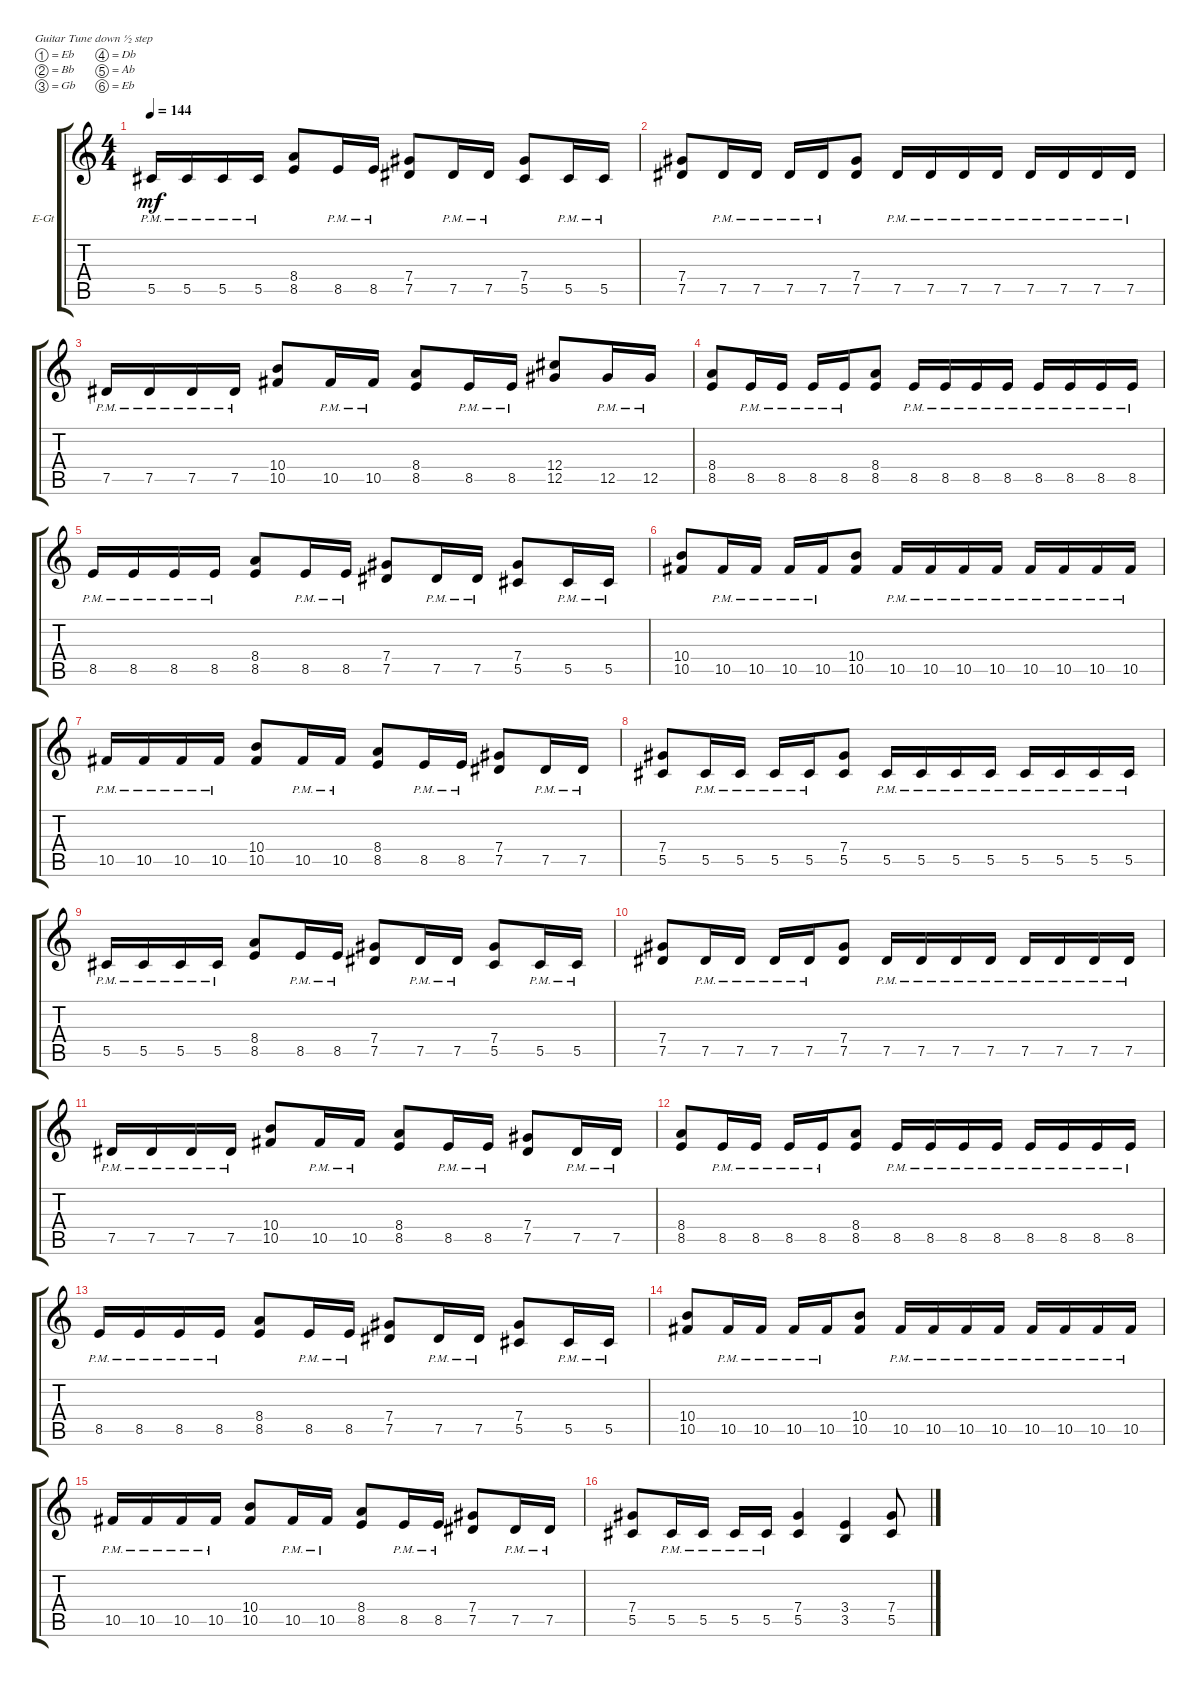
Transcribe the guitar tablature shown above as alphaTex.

\bracketExtendMode groupsimilarinstruments
\firstSystemTrackNameOrientation horizontal
\otherSystemsTrackNameOrientation horizontal
\track ("Guitar 2" "E-Gt") {instrument distortionguitar}
\staff {score tabs}
\tuning (Eb4 Bb3 Gb3 Db3 Ab2 Eb2)
\ts (4 4)
\tempo 144
\clef g2
\ks c
5.5{pm}.16{dy mf} 5.5{pm}.16 5.5{pm}.16 5.5{pm}.16 (8.4 8.5).8 8.5{pm}.16 8.5{pm}.16 (7.4 7.5).8 7.5{pm}.16 7.5{pm}.16 (7.4 5.5).8 5.5{pm}.16 5.5{pm}.16 |
(7.4 7.5).8 7.5{pm}.16 7.5{pm}.16 7.5{pm}.16 7.5{pm}.16 (7.4 7.5).8 7.5{pm}.16 7.5{pm}.16 7.5{pm}.16 7.5{pm}.16 7.5{pm}.16 7.5{pm}.16 7.5{pm}.16 7.5{pm}.16 |
7.5{pm}.16 7.5{pm}.16 7.5{pm}.16 7.5{pm}.16 (10.4 10.5).8 10.5{pm}.16 10.5{pm}.16 (8.4 8.5).8 8.5{pm}.16 8.5{pm}.16 (12.4 12.5).8 12.5{pm}.16 12.5{pm}.16 |
(8.4 8.5).8 8.5{pm}.16 8.5{pm}.16 8.5{pm}.16 8.5{pm}.16 (8.4 8.5).8 8.5{pm}.16 8.5{pm}.16 8.5{pm}.16 8.5{pm}.16 8.5{pm}.16 8.5{pm}.16 8.5{pm}.16 8.5{pm}.16 |
8.5{pm}.16 8.5{pm}.16 8.5{pm}.16 8.5{pm}.16 (8.4 8.5).8 8.5{pm}.16 8.5{pm}.16 (7.4 7.5).8 7.5{pm}.16 7.5{pm}.16 (7.4 5.5).8 5.5{pm}.16 5.5{pm}.16 |
(10.4 10.5).8 10.5{pm}.16 10.5{pm}.16 10.5{pm}.16 10.5{pm}.16 (10.4 10.5).8 10.5{pm}.16 10.5{pm}.16 10.5{pm}.16 10.5{pm}.16 10.5{pm}.16 10.5{pm}.16 10.5{pm}.16 10.5{pm}.16 |
10.5{pm}.16 10.5{pm}.16 10.5{pm}.16 10.5{pm}.16 (10.4 10.5).8 10.5{pm}.16 10.5{pm}.16 (8.4 8.5).8 8.5{pm}.16 8.5{pm}.16 (7.4 7.5).8 7.5{pm}.16 7.5{pm}.16 |
(7.4 5.5).8 5.5{pm}.16 5.5{pm}.16 5.5{pm}.16 5.5{pm}.16 (7.4 5.5).8 5.5{pm}.16 5.5{pm}.16 5.5{pm}.16 5.5{pm}.16 5.5{pm}.16 5.5{pm}.16 5.5{pm}.16 5.5{pm}.16 |
5.5{pm}.16 5.5{pm}.16 5.5{pm}.16 5.5{pm}.16 (8.4 8.5).8 8.5{pm}.16 8.5{pm}.16 (7.4 7.5).8 7.5{pm}.16 7.5{pm}.16 (7.4 5.5).8 5.5{pm}.16 5.5{pm}.16 |
(7.4 7.5).8 7.5{pm}.16 7.5{pm}.16 7.5{pm}.16 7.5{pm}.16 (7.4 7.5).8 7.5{pm}.16 7.5{pm}.16 7.5{pm}.16 7.5{pm}.16 7.5{pm}.16 7.5{pm}.16 7.5{pm}.16 7.5{pm}.16 |
7.5{pm}.16 7.5{pm}.16 7.5{pm}.16 7.5{pm}.16 (10.4 10.5).8 10.5{pm}.16 10.5{pm}.16 (8.4 8.5).8 8.5{pm}.16 8.5{pm}.16 (7.4 7.5).8 7.5{pm}.16 7.5{pm}.16 |
(8.4 8.5).8 8.5{pm}.16 8.5{pm}.16 8.5{pm}.16 8.5{pm}.16 (8.4 8.5).8 8.5{pm}.16 8.5{pm}.16 8.5{pm}.16 8.5{pm}.16 8.5{pm}.16 8.5{pm}.16 8.5{pm}.16 8.5{pm}.16 |
8.5{pm}.16 8.5{pm}.16 8.5{pm}.16 8.5{pm}.16 (8.4 8.5).8 8.5{pm}.16 8.5{pm}.16 (7.4 7.5).8 7.5{pm}.16 7.5{pm}.16 (7.4 5.5).8 5.5{pm}.16 5.5{pm}.16 |
(10.4 10.5).8 10.5{pm}.16 10.5{pm}.16 10.5{pm}.16 10.5{pm}.16 (10.4 10.5).8 10.5{pm}.16 10.5{pm}.16 10.5{pm}.16 10.5{pm}.16 10.5{pm}.16 10.5{pm}.16 10.5{pm}.16 10.5{pm}.16 |
10.5{pm}.16 10.5{pm}.16 10.5{pm}.16 10.5{pm}.16 (10.4 10.5).8 10.5{pm}.16 10.5{pm}.16 (8.4 8.5).8 8.5{pm}.16 8.5{pm}.16 (7.4 7.5).8 7.5{pm}.16 7.5{pm}.16 |
(7.4 5.5).8 5.5{pm}.16 5.5{pm}.16 5.5{pm}.16 5.5{pm}.16 (7.4 5.5).4 (3.5 3.4).4 (7.4 5.5).8
